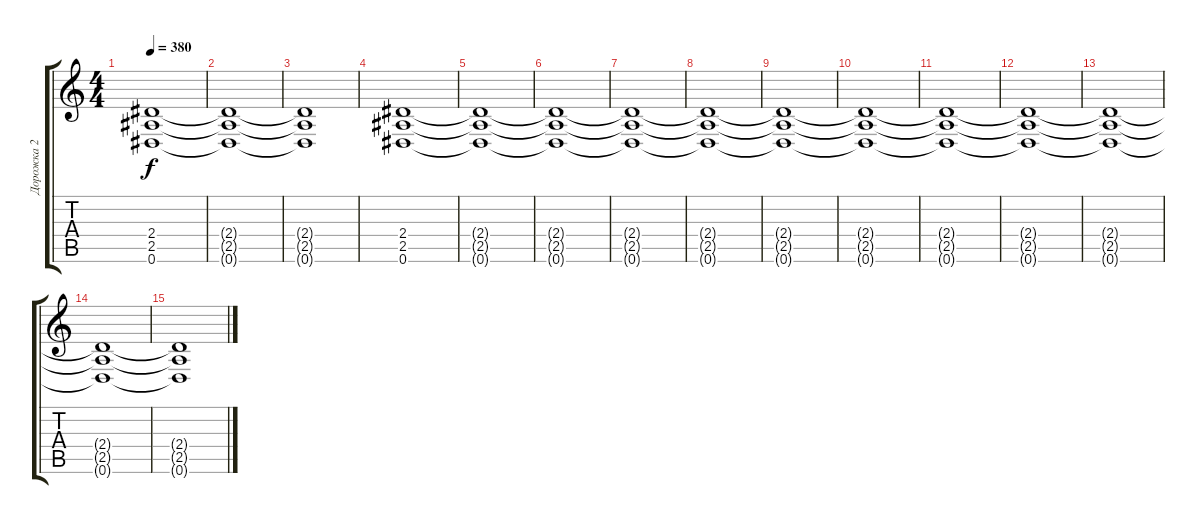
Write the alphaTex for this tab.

\track ("Дорожка 2" "Дорожка 2") {instrument overdrivenguitar}
\staff {score tabs}
\tuning (Eb4 Bb3 Gb3 Db3 Ab2 Eb2) {hide}
\ts (4 4)
\tempo 380
\clef g2
\ks c
(2.4{t} 2.5{t} 0.6{t}).1{dy f} |
(2.4{t} 2.5{t} 0.6{t}).1 |
(2.4{t} 2.5{t} 0.6{t}).1 |
(2.4 2.5 0.6).1 |
(2.4{t} 2.5{t} 0.6{t}).1 |
(2.4{t} 2.5{t} 0.6{t}).1 |
(2.4{t} 2.5{t} 0.6{t}).1 |
(2.4{t} 2.5{t} 0.6{t}).1 |
(2.4{t} 2.5{t} 0.6{t}).1 |
(2.4{t} 2.5{t} 0.6{t}).1 |
(2.4{t} 2.5{t} 0.6{t}).1 |
(2.4{t} 2.5{t} 0.6{t}).1 |
(2.4{t} 2.5{t} 0.6{t}).1 |
(2.4{t} 2.5{t} 0.6{t}).1 |
(2.4{t} 2.5{t} 0.6{t}).1
